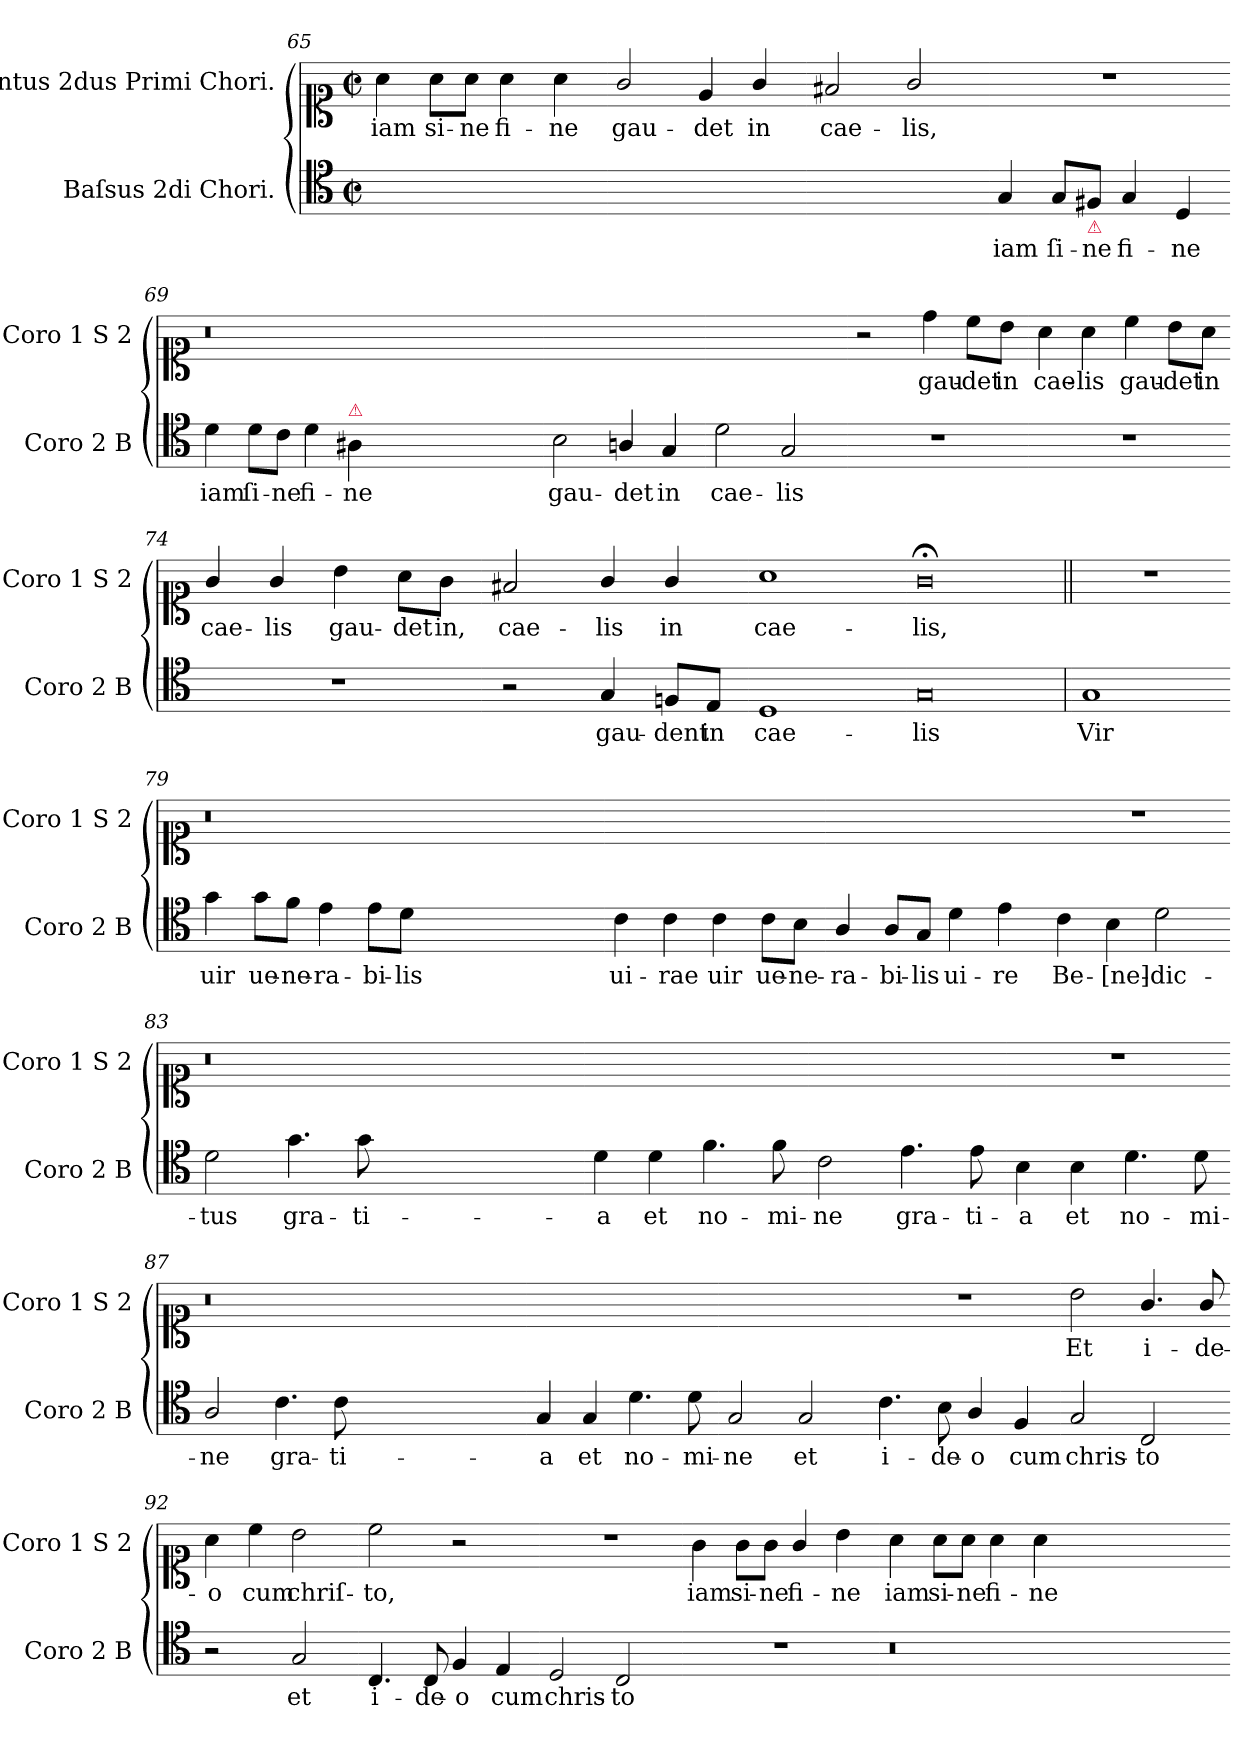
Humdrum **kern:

**kern	**text	**kern	**text
*part2	*part2	*part1	*part1
*staff2	*staff2	*staff1	*staff1
*I"Baſsus 2di Chori.	*	*I"Cantus 2dus Primi Chori.	*
*I'Coro 2 B	*	*I'Coro 1 S 2	*
*clefC4	*	*clefC1	*
*k[]	*	*k[]	*
*C:	*	*C:	*
*M2/2	*	*M2/2	*
*met(c|)	*	*met(c|)	*
=65	=65	=65	=65
1ryy	.	4a\	iam
.	.	8a\L	si-
.	.	8a\J	-ne
.	.	4a\	fi-
.	.	4a\	-ne
=66-	=66-	=66-	=66-
1ryy	.	2g/	gau-
.	.	4e/	-det
.	.	4g/	in
=67-	=67-	=67-	=67-
1ryy	.	2f#X/	cae-
.	.	2g/	-lis,
=68-	=68-	=68-	=68-
4G/	iam	1r	.
8G/L	ſi-	.	.
!LO:TX:b:color=crimson:t=⚠	!	!	!
8F#X/J	-ne	.	.
4G/	fi-	.	.
4D/	-ne	.	.
=69-	=69-	=69-	=69-
4d\	iam	0.r	.
8d\L	ſi-	.	.
8c\J	-ne	.	.
4d\	fi-	.	.
!LO:TX:a:color=crimson:t=⚠	!	!	!
4A#X\	-ne	.	.
0ryy	.	.	.
=70-	=70-	=70-	=70-
2B\	gau-	1ryy	.
4An/	-det	.	.
4G/	in	.	.
=71-	=71-	=71-	=71-
2d\	cae-	1ryy	.
2G/	-lis	.	.
=72-	=72-	=72-	=72-
1r	.	2r	.
.	.	4dd\	gau-
.	.	8cc\L	-det
.	.	8b\J	in
=73-	=73-	=73-	=73-
1r	.	4a\	cae-
.	.	4a\	-lis
.	.	4cc\	gau-
.	.	8b\L	-det
.	.	8a\J	in
=74-	=74-	=74-	=74-
1r	.	4g/	cae-
.	.	4g/	-lis
.	.	4b\	gau-
.	.	8a\L	-det
.	.	8g\J	in,
=75-	=75-	=75-	=75-
2r	.	2f#X/	cae-
4G/	gau-	4g/	-lis
8Fn/L	-dent	4g/	in
8E/J	in	.	.
=76-	=76-	=76-	=76-
1D	cae-	1a	cae-
=77-	=77-	=77-	=77-
!LO:N:vis=0	!	!LO:N:vis=0	!
1G	-lis	1g;<;	-lis,
=78	=78||	=78||	=78||
1G	Vir	1r	.
=79-	=79-	=79-	=79-
4g\	uir	0.r	.
8g\L	ue-	.	.
8f\J	-ne-	.	.
4e\	-ra-	.	.
8e\L	-bi-	.	.
8d\J	-lis	.	.
0ryy	.	.	.
=80-	=80-	=80-	=80-
4c\	ui-	1ryy	.
4c\	-rae	.	.
4c\	uir	.	.
8c\L	ue-	.	.
8B\J	-ne-	.	.
=81-	=81-	=81-	=81-
4A/	-ra-	1ryy	.
8A/L	-bi-	.	.
8G/J	-lis	.	.
4d\	ui-	.	.
4e\	-re	.	.
=82-	=82-	=82-	=82-
4c\	Be-	1r	.
4B\	-[ne]-	.	.
2d\	-dic-	.	.
=83-	=83-	=83-	=83-
2d\	-tus	0.r	.
4.g\	gra-	.	.
8g\	-ti-	.	.
0ryy	.	.	.
=84-	=84-	=84-	=84-
4d\	-a	1ryy	.
4d\	et	.	.
4.f\	no-	.	.
8f\	-mi-	.	.
=85-	=85-	=85-	=85-
2c\	-ne	1ryy	.
4.e\	gra-	.	.
8e\	-ti-	.	.
=86-	=86-	=86-	=86-
4B\	-a	1r	.
4B\	et	.	.
4.d\	no-	.	.
8d\	-mi-	.	.
=87-	=87-	=87-	=87-
2A/	-ne	0.r	.
4.c\	gra-	.	.
8c\	-ti-	.	.
0ryy	.	.	.
=88-	=88-	=88-	=88-
4G/	-a	1ryy	.
4G/	et	.	.
4.d\	no-	.	.
8d\	-mi-	.	.
=89-	=89-	=89-	=89-
2G/	-ne	1ryy	.
2G/	et	.	.
=90-	=90-	=90-	=90-
4.c\	i-	1r	.
8B\	-de-	.	.
4A/	-o	.	.
4F/	cum	.	.
=91-	=91-	=91-	=91-
2G/	chris-	2b\	Et
2C/	-to	4.g/	i-
.	.	8g/	-de-
=92-	=92-	=92-	=92-
2r	.	4a\	-o
.	.	4cc\	cum
2G/	et	2b\	chriſ-
=93-	=93-	=93-	=93-
4.C/	i-	2cc\	-to,
8C/	-de-	.	.
4F/	-o	2r	.
4E/	cum	.	.
=94-	=94-	=94-	=94-
2D/	chris-	1r	.
2C/	-to	.	.
=95-	=95-	=95-	=95-
1r	.	4g\	iam
.	.	8g\L	si-
.	.	8g\J	-ne
.	.	4g/	fi-
.	.	4b\	-ne
=96-	=96-	=96-	=96-
0.r	.	4a\	iam
.	.	8a\L	si-
.	.	8a\J	-ne
.	.	4a\	fi-
.	.	4a\	-ne
.	.	0ryy	.
=-	=-	=-	=-
*-	*-	*-	*-
